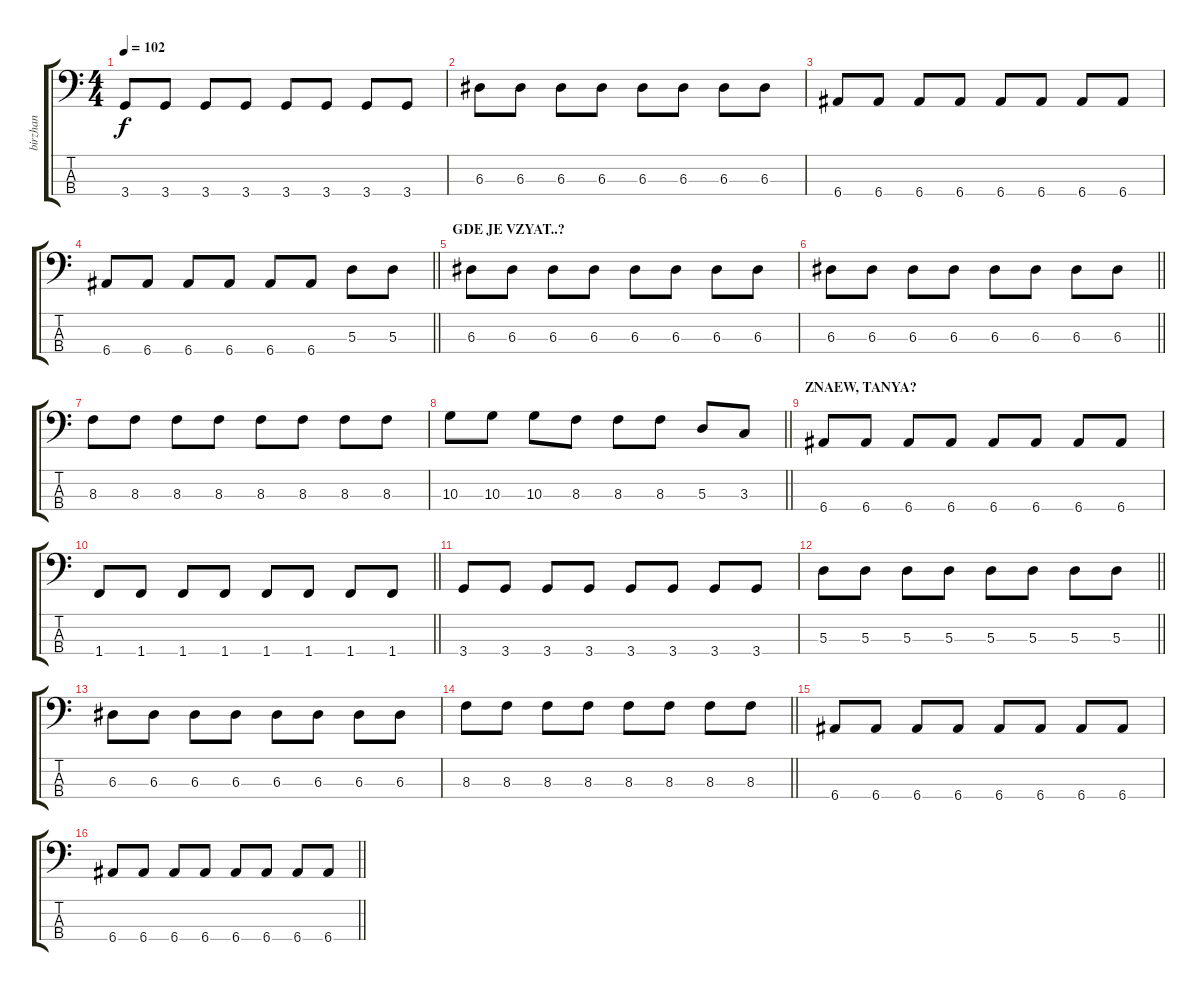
\track ("birzhan" "birzhan") {instrument electricbassfinger}
\staff {score tabs}
\tuning (G2 D2 A1 E1) {hide}
\ts (4 4)
\tempo 102
\clef f4
\ks c
3.4.8{dy f} 3.4.8 3.4.8 3.4.8 3.4.8 3.4.8 3.4.8 3.4.8 |
6.3.8 6.3.8 6.3.8 6.3.8 6.3.8 6.3.8 6.3.8 6.3.8 |
6.4.8 6.4.8 6.4.8 6.4.8 6.4.8 6.4.8 6.4.8 6.4.8 |
\barLineRight lightlight
6.4.8 6.4.8 6.4.8 6.4.8 6.4.8 6.4.8 5.3.8 5.3.8 |
\section ("" "GDE JE VZYAT..?")
6.3.8 6.3.8 6.3.8 6.3.8 6.3.8 6.3.8 6.3.8 6.3.8 |
\barLineRight lightlight
6.3.8 6.3.8 6.3.8 6.3.8 6.3.8 6.3.8 6.3.8 6.3.8 |
8.3.8 8.3.8 8.3.8 8.3.8 8.3.8 8.3.8 8.3.8 8.3.8 |
\barLineRight lightlight
10.3.8 10.3.8 10.3.8 8.3.8 8.3.8 8.3.8 5.3.8 3.3.8 |
\section ("" "ZNAEW, TANYA?")
6.4.8 6.4.8 6.4.8 6.4.8 6.4.8 6.4.8 6.4.8 6.4.8 |
\barLineRight lightlight
1.4.8 1.4.8 1.4.8 1.4.8 1.4.8 1.4.8 1.4.8 1.4.8 |
3.4.8 3.4.8 3.4.8 3.4.8 3.4.8 3.4.8 3.4.8 3.4.8 |
\barLineRight lightlight
5.3.8 5.3.8 5.3.8 5.3.8 5.3.8 5.3.8 5.3.8 5.3.8 |
6.3.8 6.3.8 6.3.8 6.3.8 6.3.8 6.3.8 6.3.8 6.3.8 |
\barLineRight lightlight
8.3.8 8.3.8 8.3.8 8.3.8 8.3.8 8.3.8 8.3.8 8.3.8 |
6.4.8 6.4.8 6.4.8 6.4.8 6.4.8 6.4.8 6.4.8 6.4.8 |
\barLineRight lightlight
6.4.8 6.4.8 6.4.8 6.4.8 6.4.8 6.4.8 6.4.8 6.4.8
